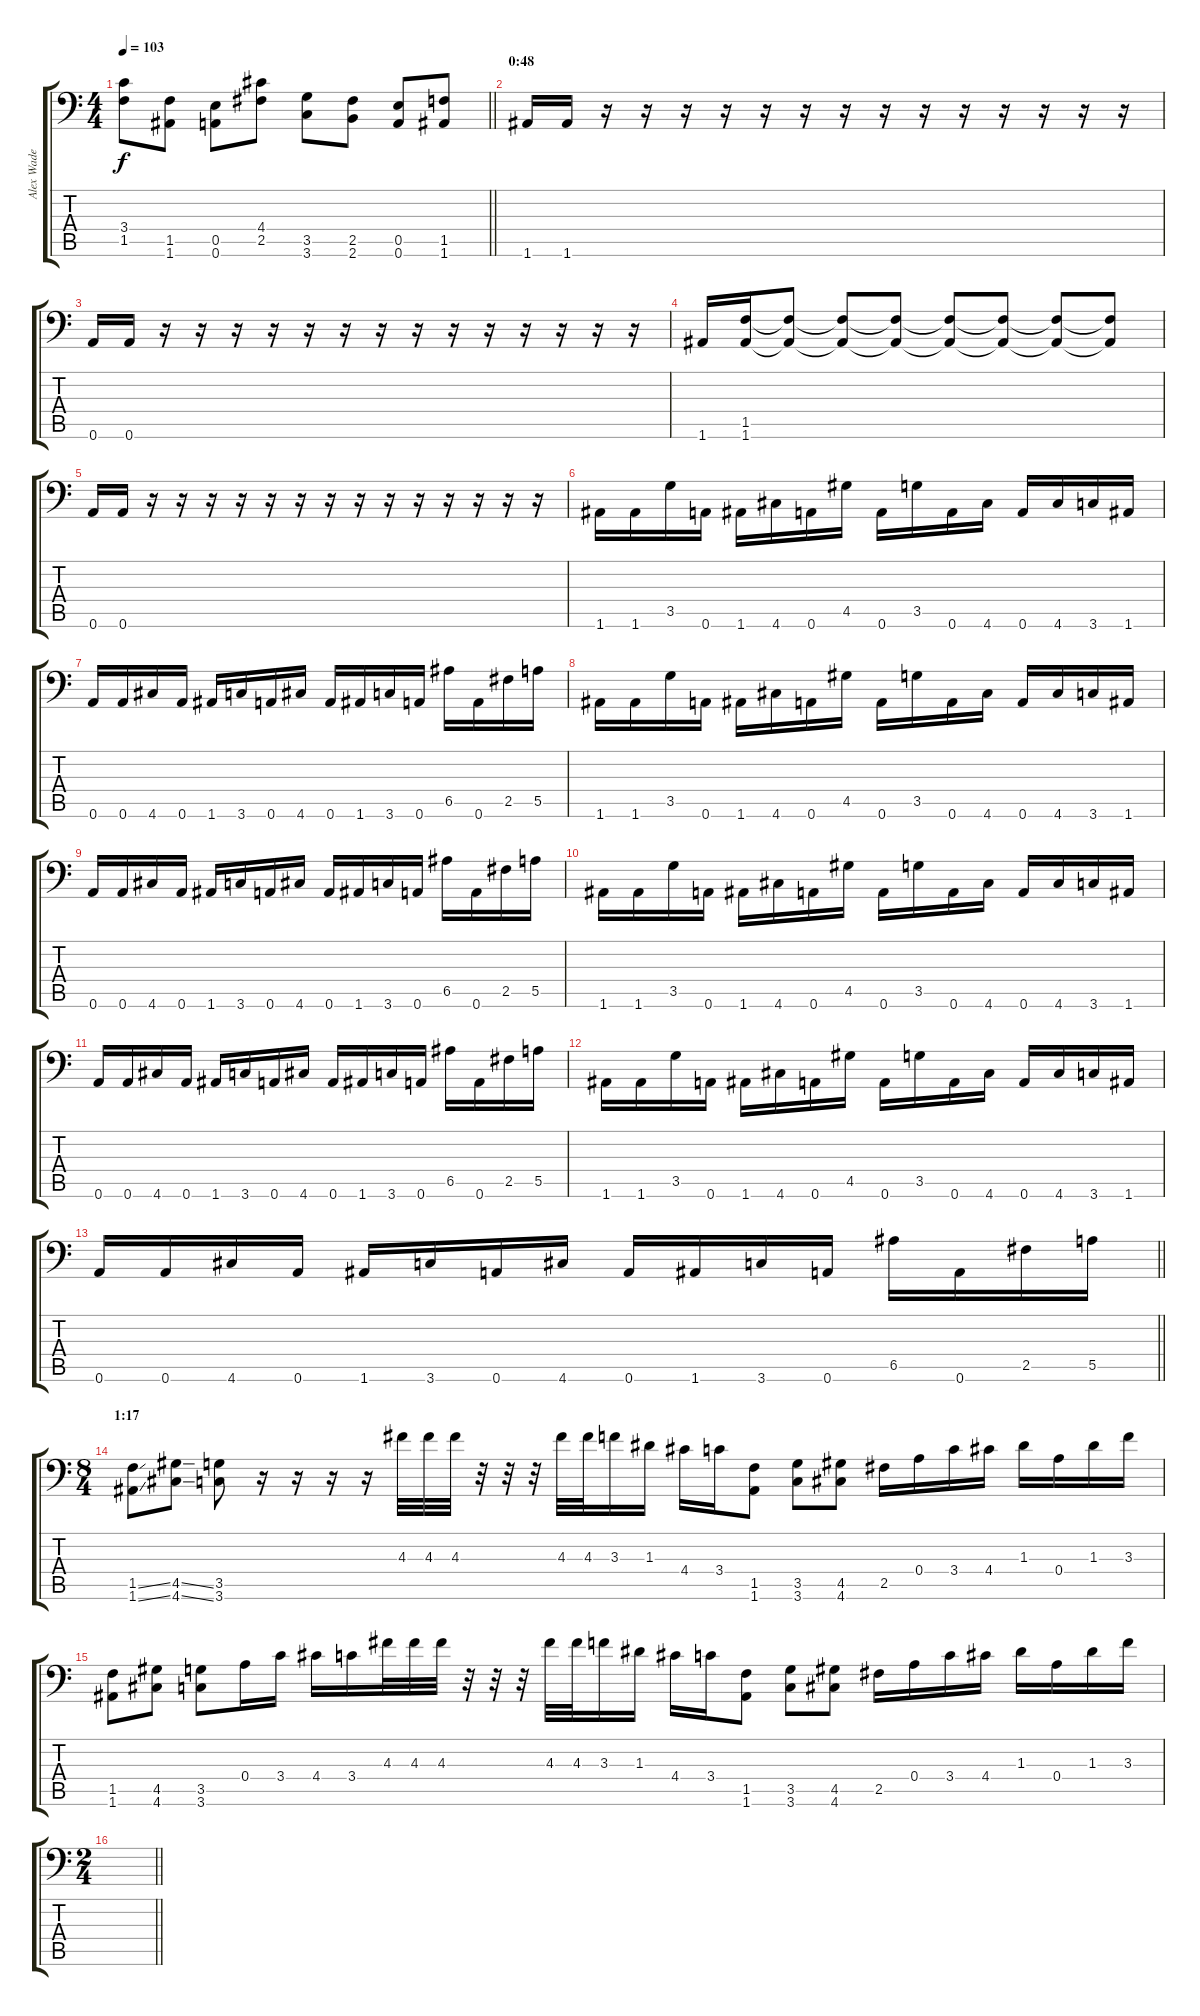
\track ("Alex Wade" "Alex Wade") {instrument distortionguitar}
\staff {score tabs}
\tuning (B3 Gb3 D3 A2 E2 A1) {hide}
\ts (4 4)
\tempo 103
\clef f4
\barLineRight lightlight
\ks c
(3.4 1.5).8{dy f} (1.5 1.6).8 (0.5 0.6).8 (4.4 2.5).8 (3.5 3.6).8 (2.5 2.6).8 (0.5 0.6).8 (1.5 1.6).8 |
\section ("" "0:48")
1.6.16 1.6.16 r.16 r.16 r.16 r.16 r.16 r.16 r.16 r.16 r.16 r.16 r.16 r.16 r.16 r.16 |
0.6.16 0.6.16 r.16 r.16 r.16 r.16 r.16 r.16 r.16 r.16 r.16 r.16 r.16 r.16 r.16 r.16 |
1.6.16 (1.5 1.6).16 (1.5{t} 1.6{t}).8 (1.5{t} 1.6{t}).8 (1.5{t} 1.6{t}).8 (1.5{t} 1.6{t}).8 (1.5{t} 1.6{t}).8 (1.5{t} 1.6{t}).8 (1.5{t} 1.6{t}).8 |
0.6.16 0.6.16 r.16 r.16 r.16 r.16 r.16 r.16 r.16 r.16 r.16 r.16 r.16 r.16 r.16 r.16 |
1.6.16 1.6.16 3.5.16 0.6.16 1.6.16 4.6.16 0.6.16 4.5.16 0.6.16 3.5.16 0.6.16 4.6.16 0.6.16 4.6.16 3.6.16 1.6.16 |
0.6.16 0.6.16 4.6.16 0.6.16 1.6.16 3.6.16 0.6.16 4.6.16 0.6.16 1.6.16 3.6.16 0.6.16 6.5.16 0.6.16 2.5.16 5.5.16 |
1.6.16 1.6.16 3.5.16 0.6.16 1.6.16 4.6.16 0.6.16 4.5.16 0.6.16 3.5.16 0.6.16 4.6.16 0.6.16 4.6.16 3.6.16 1.6.16 |
0.6.16 0.6.16 4.6.16 0.6.16 1.6.16 3.6.16 0.6.16 4.6.16 0.6.16 1.6.16 3.6.16 0.6.16 6.5.16 0.6.16 2.5.16 5.5.16 |
1.6.16 1.6.16 3.5.16 0.6.16 1.6.16 4.6.16 0.6.16 4.5.16 0.6.16 3.5.16 0.6.16 4.6.16 0.6.16 4.6.16 3.6.16 1.6.16 |
0.6.16 0.6.16 4.6.16 0.6.16 1.6.16 3.6.16 0.6.16 4.6.16 0.6.16 1.6.16 3.6.16 0.6.16 6.5.16 0.6.16 2.5.16 5.5.16 |
1.6.16 1.6.16 3.5.16 0.6.16 1.6.16 4.6.16 0.6.16 4.5.16 0.6.16 3.5.16 0.6.16 4.6.16 0.6.16 4.6.16 3.6.16 1.6.16 |
\barLineRight lightlight
0.6.16 0.6.16 4.6.16 0.6.16 1.6.16 3.6.16 0.6.16 4.6.16 0.6.16 1.6.16 3.6.16 0.6.16 6.5.16 0.6.16 2.5.16 5.5.16 |
\ts (8 4)
\section ("" "1:17")
(1.5{ss} 1.6{ss}).8 (4.5{ss} 4.6{ss}).8 (3.5 3.6).8 r.16 r.16 r.16 r.16 4.3.32 4.3.32 4.3.32 r.32 r.32 r.32 4.3.32 4.3.32 3.3.16 1.3.16 4.4.16 3.4.16 (1.5 1.6).8 (3.5 3.6).8 (4.5 4.6).8 2.5.16 0.4.16 3.4.16 4.4.16 1.3.16 0.4.16 1.3.16 3.3.16 |
(1.5 1.6).8 (4.5 4.6).8 (3.5 3.6).8 0.4.16 3.4.16 4.4.16 3.4.16 4.3.32 4.3.32 4.3.32 r.32 r.32 r.32 4.3.32 4.3.32 3.3.16 1.3.16 4.4.16 3.4.16 (1.5 1.6).8 (3.5 3.6).8 (4.5 4.6).8 2.5.16 0.4.16 3.4.16 4.4.16 1.3.16 0.4.16 1.3.16 3.3.16 |
\ts (2 4)
\barLineRight lightlight
